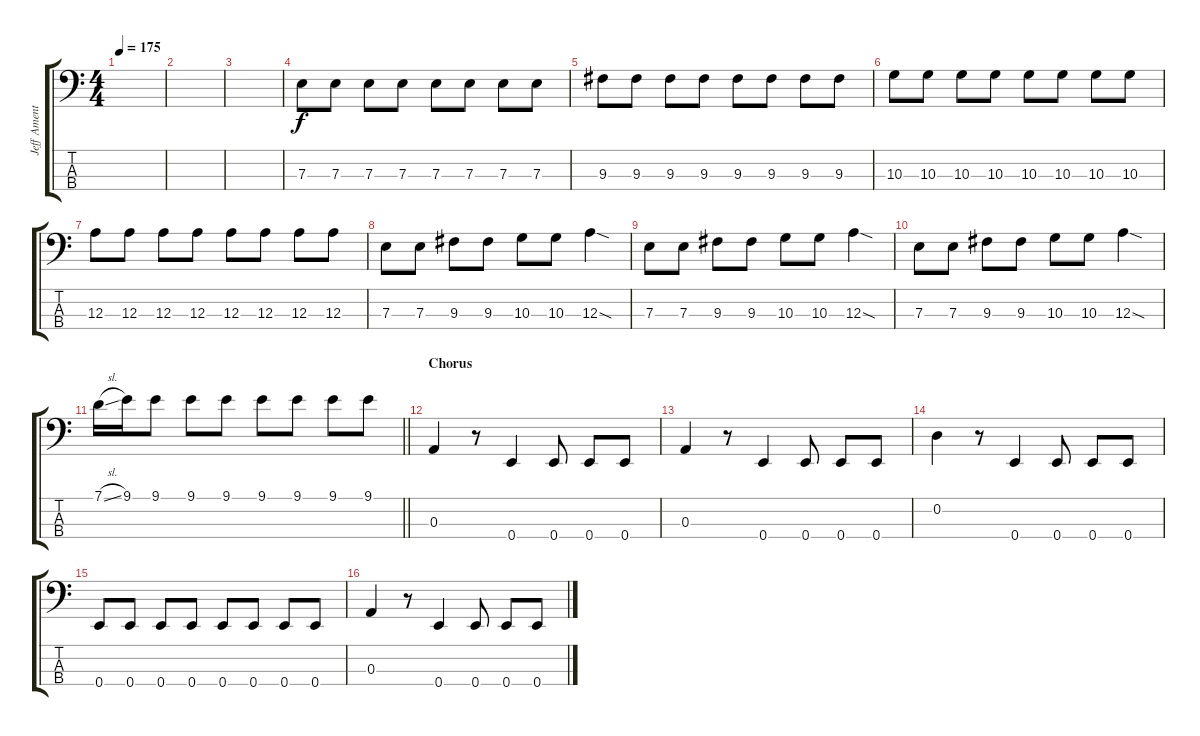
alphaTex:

\track ("Jeff Ament" "Jeff Ament") {instrument electricbassfinger}
\staff {score tabs}
\tuning (G2 D2 A1 E1) {hide}
\ts (4 4)
\tempo 175
\clef f4
\ks c
|
|
|
7.3.8 7.3.8 7.3.8 7.3.8 7.3.8 7.3.8 7.3.8 7.3.8 |
9.3.8 9.3.8 9.3.8 9.3.8 9.3.8 9.3.8 9.3.8 9.3.8 |
10.3.8 10.3.8 10.3.8 10.3.8 10.3.8 10.3.8 10.3.8 10.3.8 |
12.3.8 12.3.8 12.3.8 12.3.8 12.3.8 12.3.8 12.3.8 12.3.8 |
7.3.8 7.3.8 9.3.8 9.3.8 10.3.8 10.3.8 12.3{sod}.4 |
7.3.8 7.3.8 9.3.8 9.3.8 10.3.8 10.3.8 12.3{sod}.4 |
7.3.8 7.3.8 9.3.8 9.3.8 10.3.8 10.3.8 12.3{sod}.4 |
\barLineRight lightlight
7.1{sl}.16 9.1.16 9.1.8 9.1.8 9.1.8 9.1.8 9.1.8 9.1.8 9.1.8 |
\section ("" "Chorus")
0.3.4 r.8 0.4.4 0.4.8 0.4.8 0.4.8 |
0.3.4 r.8 0.4.4 0.4.8 0.4.8 0.4.8 |
0.2.4 r.8 0.4.4 0.4.8 0.4.8 0.4.8 |
0.4.8 0.4.8 0.4.8 0.4.8 0.4.8 0.4.8 0.4.8 0.4.8 |
0.3.4 r.8 0.4.4 0.4.8 0.4.8 0.4.8
